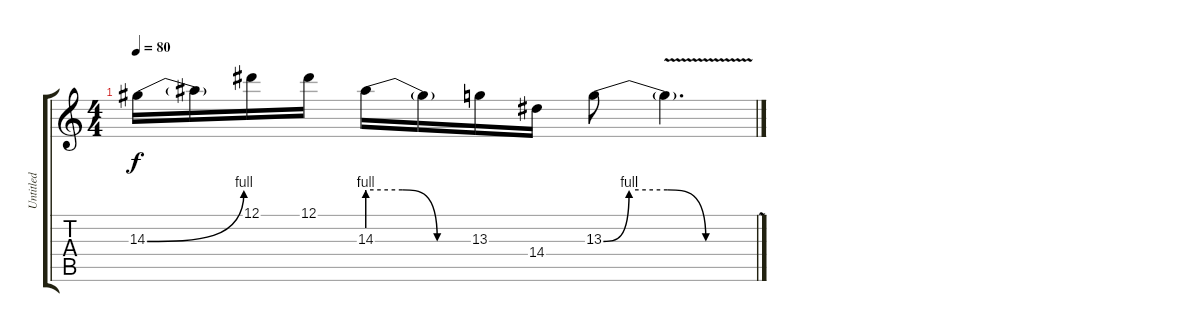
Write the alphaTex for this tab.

\track ("Untitled" "Untitled") {instrument electricguitarclean}
\staff {score tabs}
\tuning (Eb4 Bb3 Gb3 Db3 Ab2 Eb2) {hide}
\ts (4 4)
\tempo 80
\clef g2
\ks c
14.3{be (bend 0 0 60 4)}.16{dy f} 14.3{t}.16 12.1.16 12.1.16 14.3{be (custom 0 4 20 4 40 0 60 0)}.16 14.3{t}.16 13.3.16 14.4.16 13.3{be (custom 0 0 10 4 25 4 40 0 60 0)}.8 13.3{v t}.4{d}
